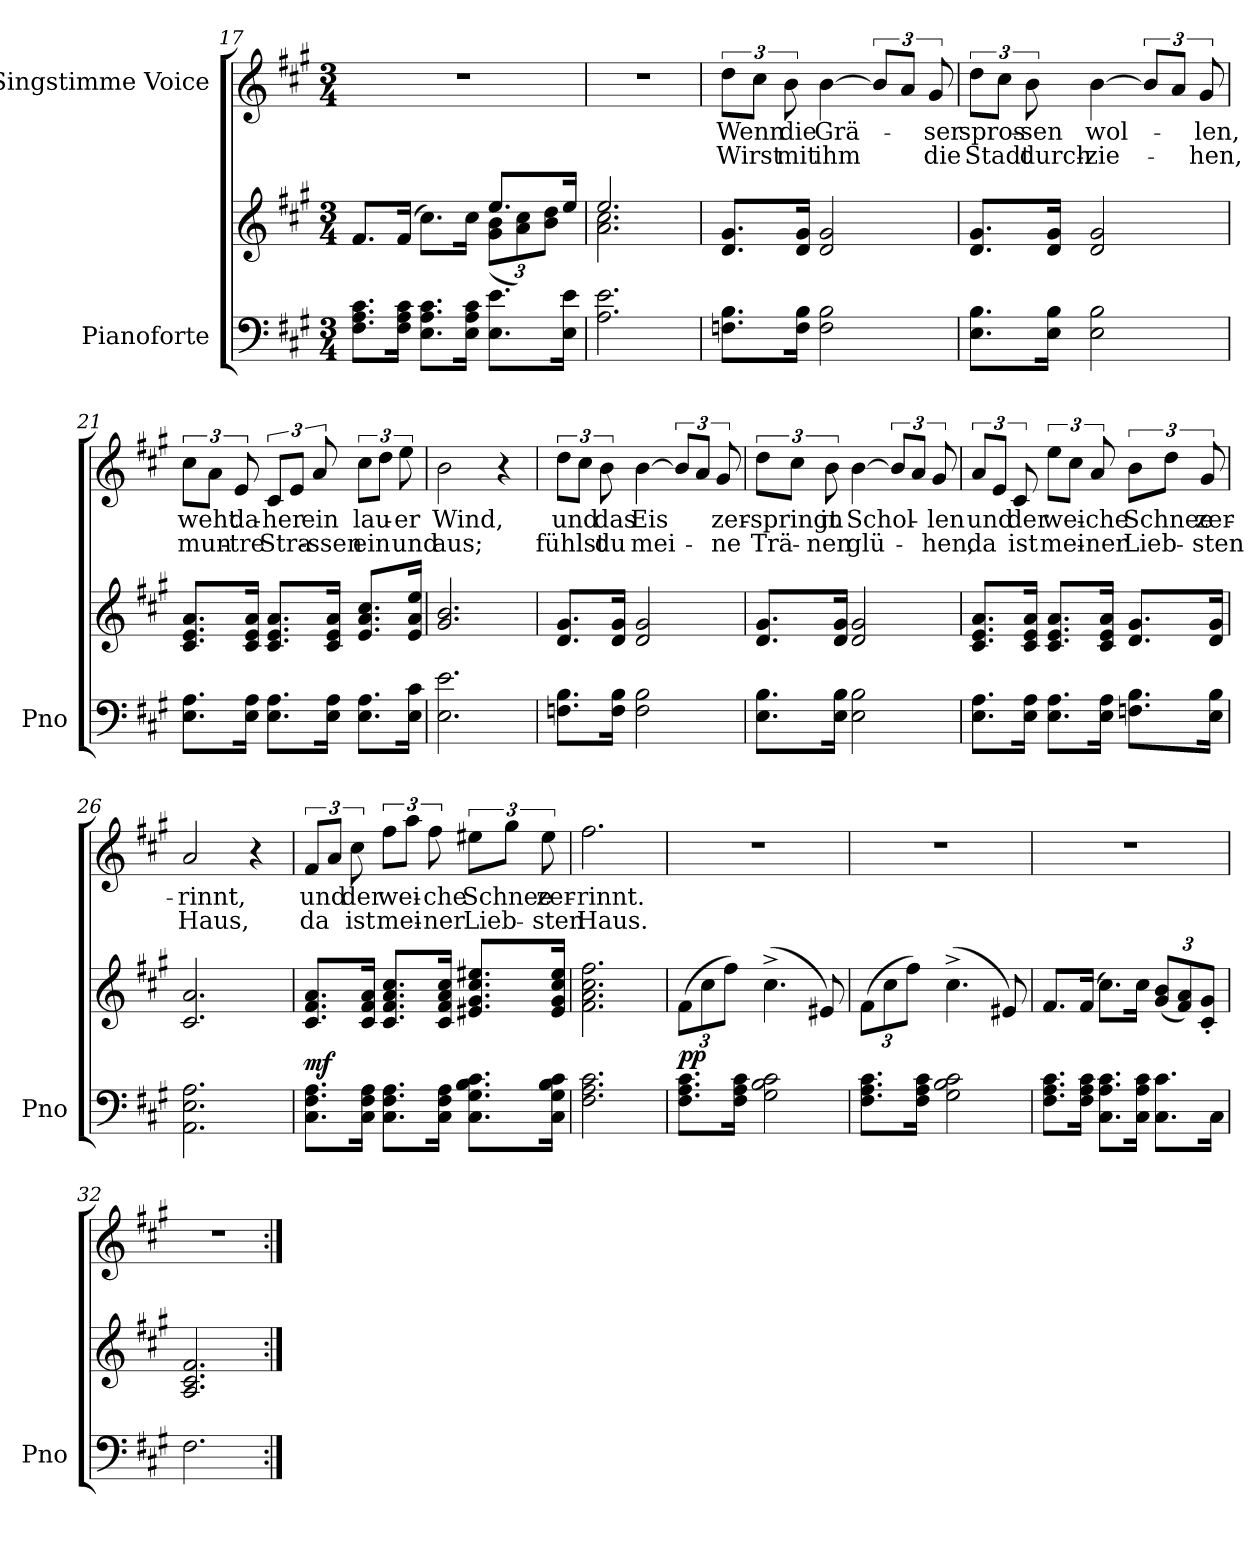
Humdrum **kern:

**kern	**kern	**dynam	**kern	**text	**text
*part2	*part2	*part2	*part1	*part1	*part1
*staff3	*staff2	*staff2/3	*staff1	*staff1	*staff1
*I"Pianoforte	*	*	*I"Singstimme Voice	*	*
*I'Pno	*	*	*	*	*
*clefF4	*clefG2	*	*clefG2	*	*
*k[f#c#g#]	*k[f#c#g#]	*	*k[f#c#g#]	*	*
*M3/4	*M3/4	*	*M3/4	*	*
=17	=17	=17	=17	=17	=17
*	*^	*	*	*	*
8.F#\ 8.A\ 8.c#\L	8.f#/L	2ryy	.	2.r	.	.
16F#\ 16A\ 16c#\Jk	(>16f#/Jk	.	.	.	.	.
8.E\ 8.A\ 8.c#\L	8.cc#\L)	.	.	.	.	.
16E\ 16A\ 16c#\Jk	16cc#\Jk	.	.	.	.	.
*	*	*Xbrackettup	*	*	*	*
8.E\ 8.e\L	8.ee/L	(<12g#\ 12b\L	.	.	.	.
.	.	12a\ 12cc#\)	.	.	.	.
.	.	12b\ 12dd\J	.	.	.	.
16E\ 16e\Jk	16ee/Jk	.	.	.	.	.
=18	=18	=18	=18	=18	=18	=18
2.A\ 2.e\	2.ee/	2.a\ 2.cc#\	.	2.r	.	.
!!LO:LB:g=z
=19	=19	=19	=19	=19	=19	=19
!	!	!	!	!	!LO:LY:b	!LO:LY:b
*	*v	*v	*	*	*	*
8.Fn\ 8.B\L	8.d/ 8.g#/L	.	12dd\L	Wenn	Wirst
.	.	.	12cc#\J	.	.
!	!	!	!	!LO:LY:b	!LO:LY:b
.	.	.	12b\	die	mit
16F\ 16B\Jk	16d/ 16g#/Jk	.	.	.	.
!	!	!	!	!LO:LY:b	!LO:LY:b
2F\ 2B\	2d/ 2g#/	.	[4b\	Grä-	ihm
.	.	.	12b/L]	.	.
.	.	.	12a/J	.	.
!	!	!	!	!LO:LY:b	!LO:LY:b
.	.	.	12g#/	-ser	die
=20	=20	=20	=20	=20	=20
!	!	!	!	!LO:LY:b	!LO:LY:b
8.E\ 8.B\L	8.d/ 8.g#/L	.	12dd\L	spros-	Stadt
.	.	.	12cc#\J	.	.
!	!	!	!	!LO:LY:b	!LO:LY:b
.	.	.	12b\	-sen	durch-
16E\ 16B\Jk	16d/ 16g#/Jk	.	.	.	.
!	!	!	!	!LO:LY:b	!LO:LY:b
2E\ 2B\	2d/ 2g#/	.	[4b\	wol-	-zie-
.	.	.	12b/L]	.	.
.	.	.	12a/J	.	.
!	!	!	!	!LO:LY:b	!LO:LY:b
.	.	.	12g#/	-len,	hen,
=21	=21	=21	=21	=21	=21
!	!	!	!	!LO:LY:b	!LO:LY:b
8.E\ 8.A\L	8.c#/ 8.e/ 8.a/L	.	12cc#\L	weht	mun-
.	.	.	12a\J	.	.
!	!	!	!	!LO:LY:b	!LO:LY:b
.	.	.	12e/	da-	-tre
16E\ 16A\Jk	16c#/ 16e/ 16a/Jk	.	.	.	.
!	!	!	!	!LO:LY:b	!LO:LY:b
8.E\ 8.A\L	8.c#/ 8.e/ 8.a/L	.	12c#/L	-her	Stra-
.	.	.	12e/J	.	.
!	!	!	!	!LO:LY:b	!LO:LY:b
.	.	.	12a/	-ein	-ssen
16E\ 16A\Jk	16c#/ 16e/ 16a/Jk	.	.	.	.
!	!	!	!	!LO:LY:b	!LO:LY:b
8.E\ 8.A\L	8.e/ 8.a/ 8.cc#/L	.	12cc#\L	lau-	ein
.	.	.	12dd\J	.	.
!	!	!	!	!LO:LY:b	!LO:LY:b
.	.	.	12ee\	-er	und
16E\ 16c#\Jk	16e/ 16a/ 16ee/Jk	.	.	.	.
=22	=22	=22	=22	=22	=22
!	!	!	!	!LO:LY:b	!LO:LY:b
2.E\ 2.e\	2.g#/ 2.b/	.	2b\	Wind,	aus;
.	.	.	4r	.	.
!!LO:LB:g=z
=23	=23	=23	=23	=23	=23
!	!	!	!	!LO:LY:b	!LO:LY:b
8.Fn\ 8.B\L	8.d/ 8.g#/L	.	12dd\L	und	fühlst
.	.	.	12cc#\J	.	.
!	!	!	!	!LO:LY:b	!LO:LY:b
.	.	.	12b\	das	du
16F\ 16B\Jk	16d/ 16g#/Jk	.	.	.	.
!	!	!	!	!LO:LY:b	!LO:LY:b
2F\ 2B\	2d/ 2g#/	.	[4b\	Eis	mei-
.	.	.	12b/L]	.	.
.	.	.	12a/J	.	.
!	!	!	!	!LO:LY:b	!LO:LY:b
.	.	.	12g#/	zer-	-ne
=24	=24	=24	=24	=24	=24
!	!	!	!	!LO:LY:b	!LO:LY:b
8.E\ 8.B\L	8.d/ 8.g#/L	.	12dd\L	-springt	Trä-
.	.	.	12cc#\J	.	.
!	!	!	!	!LO:LY:b	!LO:LY:b
.	.	.	12b\	in	-nen
16E\ 16B\Jk	16d/ 16g#/Jk	.	.	.	.
!	!	!	!	!LO:LY:b	!LO:LY:b
2E\ 2B\	2d/ 2g#/	.	[4b\	Schol-	glü-
.	.	.	12b/L]	.	.
.	.	.	12a/J	.	.
!	!	!	!	!LO:LY:b	!LO:LY:b
.	.	.	12g#/	-len	-hen,
=25	=25	=25	=25	=25	=25
!	!	!	!	!LO:LY:b	!LO:LY:b
8.E\ 8.A\L	8.c#/ 8.e/ 8.a/L	.	12a/L	und	da
.	.	.	12e/J	.	.
!	!	!	!	!LO:LY:b	!LO:LY:b
.	.	.	12c#/	der	ist
16E\ 16A\Jk	16c#/ 16e/ 16a/Jk	.	.	.	.
!	!	!	!	!LO:LY:b	!LO:LY:b
8.E\ 8.A\L	8.c#/ 8.e/ 8.a/L	.	12ee\L	wei-	mei-
.	.	.	12cc#\J	.	.
!	!	!	!	!LO:LY:b	!LO:LY:b
.	.	.	12a/	-che	-ner
16E\ 16A\Jk	16c#/ 16e/ 16a/Jk	.	.	.	.
!	!	!	!	!LO:LY:b	!LO:LY:b
8.Fn\ 8.B\L	8.d/ 8.g#/L	.	12b\L	Schnee	Lieb-
.	.	.	12dd\J	.	.
!	!	!	!	!LO:LY:b	!LO:LY:b
.	.	.	12g#/	zer-	-sten
16E\ 16B\Jk	16d/ 16g#/Jk	.	.	.	.
=26	=26	=26	=26	=26	=26
!	!	!	!	!LO:LY:b	!LO:LY:b
2.AA\ 2.E\ 2.A\	2.c#/ 2.a/	.	2a/	-rinnt,	Haus,
.	.	.	4r	.	.
!!LO:LB:g=z
=27	=27	=27	=27	=27	=27
!	!	!LO:DY:a=2	!	!LO:LY:b	!LO:LY:b
8.C#\ 8.F#\ 8.A\L	8.c#/ 8.f#/ 8.a/L	mf	12f#/L	und	da
.	.	.	12a/J	.	.
!	!	!	!	!LO:LY:b	!LO:LY:b
.	.	.	12cc#\	der	ist
16C#\ 16F#\ 16A\Jk	16c#/ 16f#/ 16a/Jk	.	.	.	.
!	!	!	!	!LO:LY:b	!LO:LY:b
8.C#\ 8.F#\ 8.A\L	8.c#/ 8.f#/ 8.a/ 8.cc#/L	.	12ff#\L	wei-	mei-
.	.	.	12aa\J	.	.
!	!	!	!	!LO:LY:b	!LO:LY:b
.	.	.	12ff#\	-che	-ner
16C#\ 16F#\ 16A\Jk	16c#/ 16f#/ 16a/ 16cc#/Jk	.	.	.	.
!	!	!	!	!LO:LY:b	!LO:LY:b
8.C#\ 8.G#\ 8.B\ 8.c#\L	8.e#X/ 8.g#/ 8.cc#/ 8.ee#X/L	.	12ee#X\L	Schnee	Lieb-
.	.	.	12gg#\J	.	.
!	!	!	!	!LO:LY:b	!LO:LY:b
.	.	.	12ee#\	zer-	-sten
16C#\ 16G#\ 16B\ 16c#\Jk	16e#/ 16g#/ 16cc#/ 16ee#/Jk	.	.	.	.
=28	=28	=28	=28	=28	=28
!	!	!	!	!LO:LY:b	!LO:LY:b
2.F#\ 2.A\ 2.c#\	2.f#\ 2.a\ 2.cc#\ 2.ff#\	.	2.ff#\	-rinnt.	Haus.
=29	=29	=29	=29	=29	=29
!	!	!LO:DY:b	!	!	!
8.F#\ 8.A\ 8.c#\L	(>12f#\L	pp	2.r	.	.
.	12cc#\	.	.	.	.
.	12ff#\J)	.	.	.	.
16F#\ 16A\ 16c#\Jk	.	.	.	.	.
2G#\ 2B\ 2c#\	(>4.cc#^\	.	.	.	.
.	8e#X/)	.	.	.	.
=30	=30	=30	=30	=30	=30
8.F#\ 8.A\ 8.c#\L	(>12f#\L	.	2.r	.	.
.	12cc#\	.	.	.	.
.	12ff#\J)	.	.	.	.
16F#\ 16A\ 16c#\Jk	.	.	.	.	.
2G#\ 2B\ 2c#\	(>4.cc#^\	.	.	.	.
.	8e#X/)	.	.	.	.
=31	=31	=31	=31	=31	=31
8.F#\ 8.A\ 8.c#\L	8.f#/L	.	2.r	.	.
16F#\ 16A\ 16c#\Jk	(>16f#/Jk	.	.	.	.
8.C#\ 8.A\ 8.c#\L	8.cc#\L)	.	.	.	.
16C#\ 16A\ 16c#\Jk	16cc#\Jk	.	.	.	.
8.C#\ 8.c#\L	(<12g#/ 12b/L	.	.	.	.
.	12f#/ 12a/)	.	.	.	.
.	12c#/' 12g#/'J	.	.	.	.
16C#\Jk	.	.	.	.	.
=32	=32	=32	=32	=32	=32
2.F#\	2.A/ 2.c#/ 2.f#/	.	2.r	.	.
=:|!	=:|!	=:|!	=:|!	=:|!	=:|!
*-	*-	*-	*-	*-	*-
